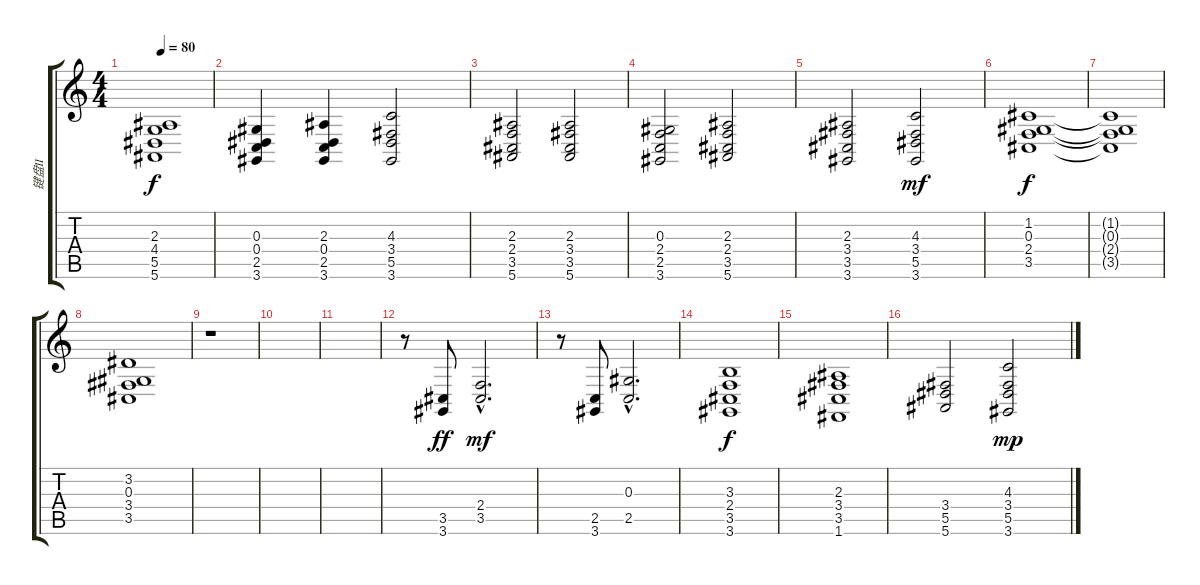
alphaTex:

\track ("键盘II" "键盘II") {instrument stringensemble2}
\staff {score tabs}
\tuning (F4 C4 Ab3 Eb3 Bb2 F2) {hide}
\ts (4 4)
\tempo 80
\clef g2
\ks c
(2.3 4.4 5.5 5.6).1{dy f} |
(0.3 0.4 2.5 3.6).4 (2.3 0.4 2.5 3.6).4 (4.3 3.4 5.5 3.6).2 |
(2.3 2.4 3.5 5.6).2 (2.3 3.4 3.5 5.6).2 |
(0.3 2.4 2.5 3.6).2 (2.3 2.4 3.5 5.6).2 |
(2.3 3.4 3.5 3.6).2 (4.3 3.4 5.5 3.6).2{dy mf} |
(1.2 0.3 2.4 3.5).1{dy f} |
(1.2{t} 0.3{t} 2.4{t} 3.5{t}).1 |
(3.2 0.3 3.4 3.5).1 |
r.1 |
|
|
r.8 (3.5 3.6).8{dy ff} (2.4{hac} 3.5{hac}).2{d dy mf} |
r.8 (2.5 3.6).8 (0.3{hac} 2.5{hac}).2{d} |
(3.3 2.4 3.5 3.6).1{dy f} |
(2.3 3.4 3.5 1.6).1 |
(3.4 5.5 5.6).2 (4.3 3.4 5.5 3.6).2{dy mp}
